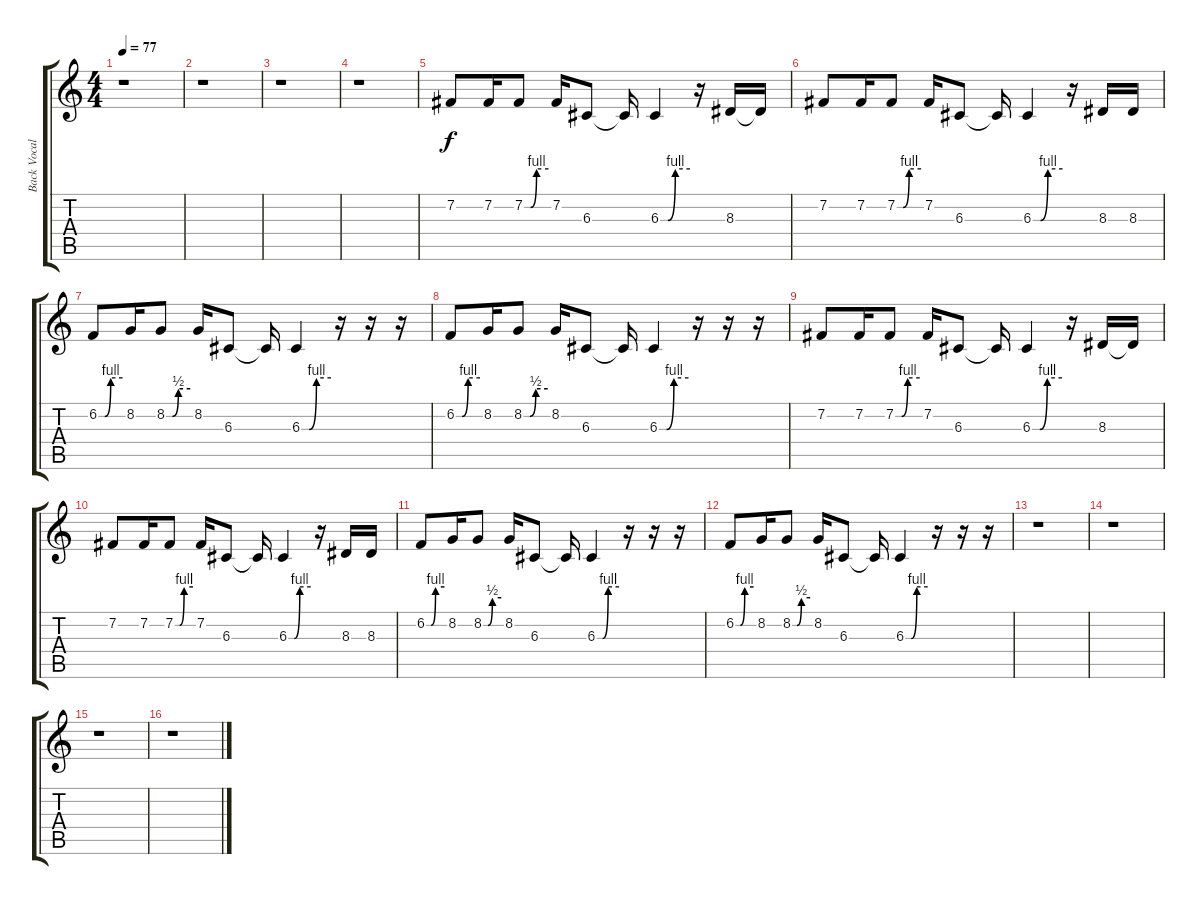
\track ("Back Vocals" "Back Vocal") {instrument lead1square}
\staff {score tabs}
\tuning (E4 B3 G3 D3 A2 E2) {hide}
\ts (4 4)
\tempo 77
\clef g2
\ks c
r.1{dy f} |
r.1 |
r.1 |
r.1 |
7.2.8 7.2.16 7.2{be (custom 0 0 15 0 30 4 60 4)}.8 7.2.16 6.3.8 6.3{t}.16 6.3{be (custom 0 0 15 0 30 4 60 4)}.4 r.16 8.3.16 8.3{t}.16 |
7.2.8 7.2.16 7.2{be (custom 0 0 15 0 30 4 60 4)}.8 7.2.16 6.3.8 6.3{t}.16 6.3{be (custom 0 0 15 0 30 4 60 4)}.4 r.16 8.3.16 8.3.16 |
6.2{be (custom 0 0 15 0 30 4 60 4)}.8 8.2.16 8.2{be (custom 0 0 15 0 30 2 60 2)}.8 8.2.16 6.3.8 6.3{t}.16 6.3{be (custom 0 0 15 0 30 4 60 4)}.4 r.16 r.16 r.16 |
6.2{be (custom 0 0 15 0 30 4 60 4)}.8 8.2.16 8.2{be (custom 0 0 15 0 30 2 60 2)}.8 8.2.16 6.3.8 6.3{t}.16 6.3{be (custom 0 0 15 0 30 4 60 4)}.4 r.16 r.16 r.16 |
7.2.8 7.2.16 7.2{be (custom 0 0 15 0 30 4 60 4)}.8 7.2.16 6.3.8 6.3{t}.16 6.3{be (custom 0 0 15 0 30 4 60 4)}.4 r.16 8.3.16 8.3{t}.16 |
7.2.8 7.2.16 7.2{be (custom 0 0 15 0 30 4 60 4)}.8 7.2.16 6.3.8 6.3{t}.16 6.3{be (custom 0 0 15 0 30 4 60 4)}.4 r.16 8.3.16 8.3.16 |
6.2{be (custom 0 0 15 0 30 4 60 4)}.8 8.2.16 8.2{be (custom 0 0 15 0 30 2 60 2)}.8 8.2.16 6.3.8 6.3{t}.16 6.3{be (custom 0 0 15 0 30 4 60 4)}.4 r.16 r.16 r.16 |
6.2{be (custom 0 0 15 0 30 4 60 4)}.8 8.2.16 8.2{be (custom 0 0 15 0 30 2 60 2)}.8 8.2.16 6.3.8 6.3{t}.16 6.3{be (custom 0 0 15 0 30 4 60 4)}.4 r.16 r.16 r.16 |
r.1 |
r.1 |
r.1 |
r.1
